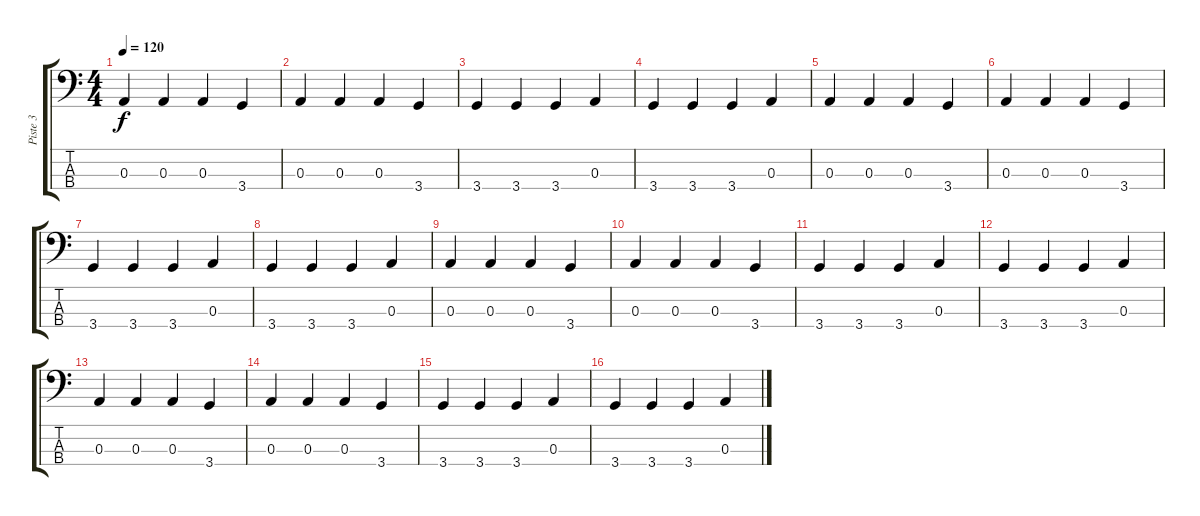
\track ("Piste 3" "Piste 3") {instrument acousticbass}
\staff {score tabs}
\tuning (G2 D2 A1 E1) {hide}
\ts (4 4)
\tempo 120
\clef f4
\ks c
0.3.4{dy f} 0.3.4 0.3.4 3.4.4 |
0.3.4 0.3.4 0.3.4 3.4.4 |
3.4.4 3.4.4 3.4.4 0.3.4 |
3.4.4 3.4.4 3.4.4 0.3.4 |
0.3.4 0.3.4 0.3.4 3.4.4 |
0.3.4 0.3.4 0.3.4 3.4.4 |
3.4.4 3.4.4 3.4.4 0.3.4 |
3.4.4 3.4.4 3.4.4 0.3.4 |
0.3.4 0.3.4 0.3.4 3.4.4 |
0.3.4 0.3.4 0.3.4 3.4.4 |
3.4.4 3.4.4 3.4.4 0.3.4 |
3.4.4 3.4.4 3.4.4 0.3.4 |
0.3.4 0.3.4 0.3.4 3.4.4 |
0.3.4 0.3.4 0.3.4 3.4.4 |
3.4.4 3.4.4 3.4.4 0.3.4 |
3.4.4 3.4.4 3.4.4 0.3.4
